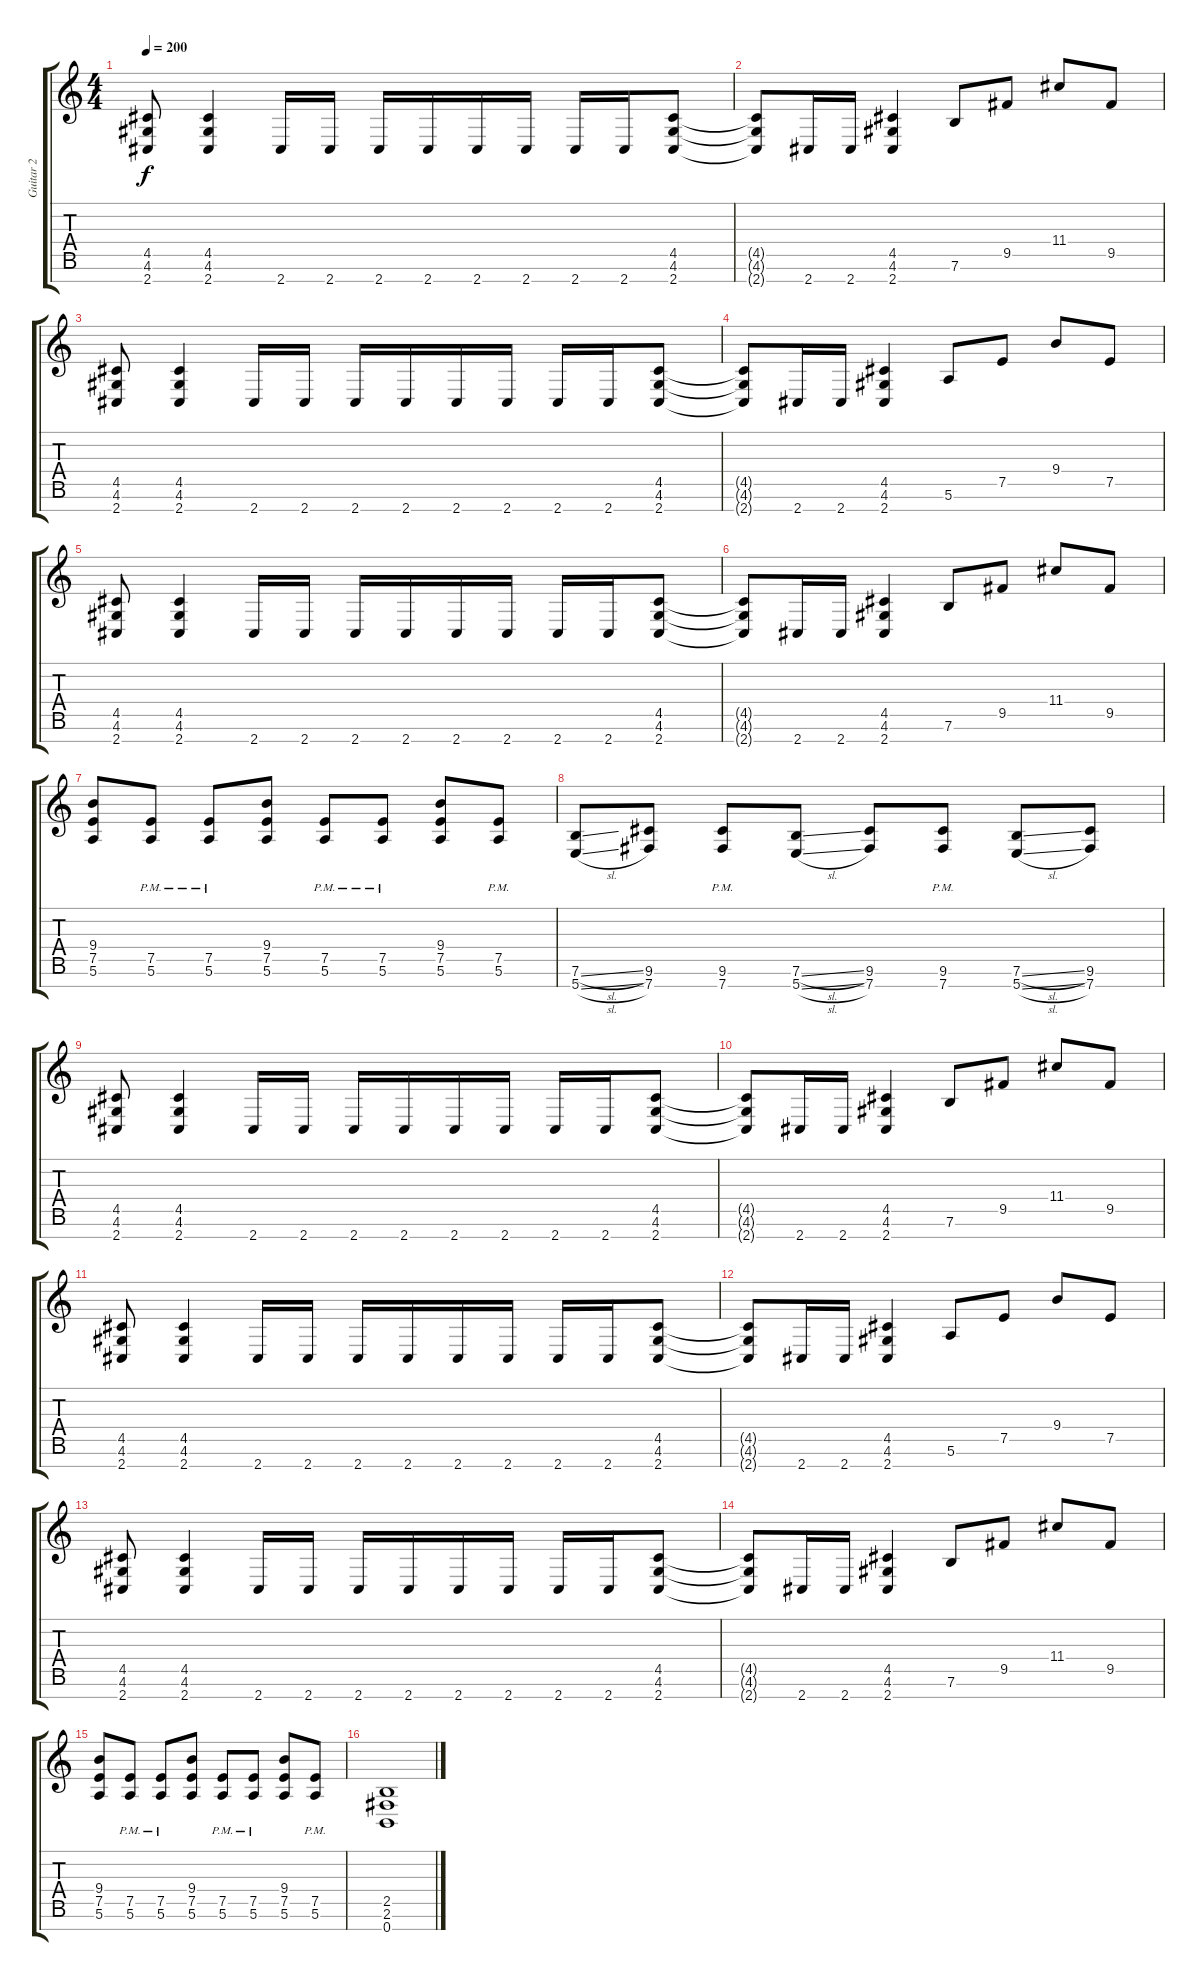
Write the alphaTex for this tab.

\track ("Guitar 2" "Guitar 2") {instrument distortionguitar}
\staff {score tabs}
\tuning (E4 B3 G3 D3 A2 E2 B1) {hide}
\ts (4 4)
\tempo 200
\clef g2
\ks c
(4.5 4.6 2.7).8{dy f} (4.5 4.6 2.7).4 2.7.16 2.7.16 2.7.16 2.7.16 2.7.16 2.7.16 2.7.16 2.7.16 (4.5 4.6 2.7).8 |
(4.5{t} 4.6{t} 2.7{t}).8 2.7.16 2.7.16 (4.5 4.6 2.7).4 7.6.8 9.5.8 11.4.8 9.5.8 |
(4.5 4.6 2.7).8 (4.5 4.6 2.7).4 2.7.16 2.7.16 2.7.16 2.7.16 2.7.16 2.7.16 2.7.16 2.7.16 (4.5 4.6 2.7).8 |
(4.5{t} 4.6{t} 2.7{t}).8 2.7.16 2.7.16 (4.5 4.6 2.7).4 5.6.8 7.5.8 9.4.8 7.5.8 |
(4.5 4.6 2.7).8 (4.5 4.6 2.7).4 2.7.16 2.7.16 2.7.16 2.7.16 2.7.16 2.7.16 2.7.16 2.7.16 (4.5 4.6 2.7).8 |
(4.5{t} 4.6{t} 2.7{t}).8 2.7.16 2.7.16 (4.5 4.6 2.7).4 7.6.8 9.5.8 11.4.8 9.5.8 |
(9.4 7.5 5.6).8 (7.5{pm} 5.6{pm}).8 (7.5{pm} 5.6{pm}).8 (9.4 7.5 5.6).8 (7.5{pm} 5.6{pm}).8 (7.5{pm} 5.6{pm}).8 (9.4 7.5 5.6).8 (7.5{pm} 5.6{pm}).8 |
(7.6{sl} 5.7{sl}).8 (9.6 7.7).8 (9.6{pm} 7.7{pm}).8 (7.6{sl} 5.7{sl}).8 (9.6 7.7).8 (9.6{pm} 7.7{pm}).8 (7.6{sl} 5.7{sl}).8 (9.6 7.7).8 |
(4.5 4.6 2.7).8 (4.5 4.6 2.7).4 2.7.16 2.7.16 2.7.16 2.7.16 2.7.16 2.7.16 2.7.16 2.7.16 (4.5 4.6 2.7).8 |
(4.5{t} 4.6{t} 2.7{t}).8 2.7.16 2.7.16 (4.5 4.6 2.7).4 7.6.8 9.5.8 11.4.8 9.5.8 |
(4.5 4.6 2.7).8 (4.5 4.6 2.7).4 2.7.16 2.7.16 2.7.16 2.7.16 2.7.16 2.7.16 2.7.16 2.7.16 (4.5 4.6 2.7).8 |
(4.5{t} 4.6{t} 2.7{t}).8 2.7.16 2.7.16 (4.5 4.6 2.7).4 5.6.8 7.5.8 9.4.8 7.5.8 |
(4.5 4.6 2.7).8 (4.5 4.6 2.7).4 2.7.16 2.7.16 2.7.16 2.7.16 2.7.16 2.7.16 2.7.16 2.7.16 (4.5 4.6 2.7).8 |
(4.5{t} 4.6{t} 2.7{t}).8 2.7.16 2.7.16 (4.5 4.6 2.7).4 7.6.8 9.5.8 11.4.8 9.5.8 |
(9.4 7.5 5.6).8 (7.5{pm} 5.6{pm}).8 (7.5{pm} 5.6{pm}).8 (9.4 7.5 5.6).8 (7.5{pm} 5.6{pm}).8 (7.5{pm} 5.6{pm}).8 (9.4 7.5 5.6).8 (7.5{pm} 5.6{pm}).8 |
(2.5 2.6 0.7).1
